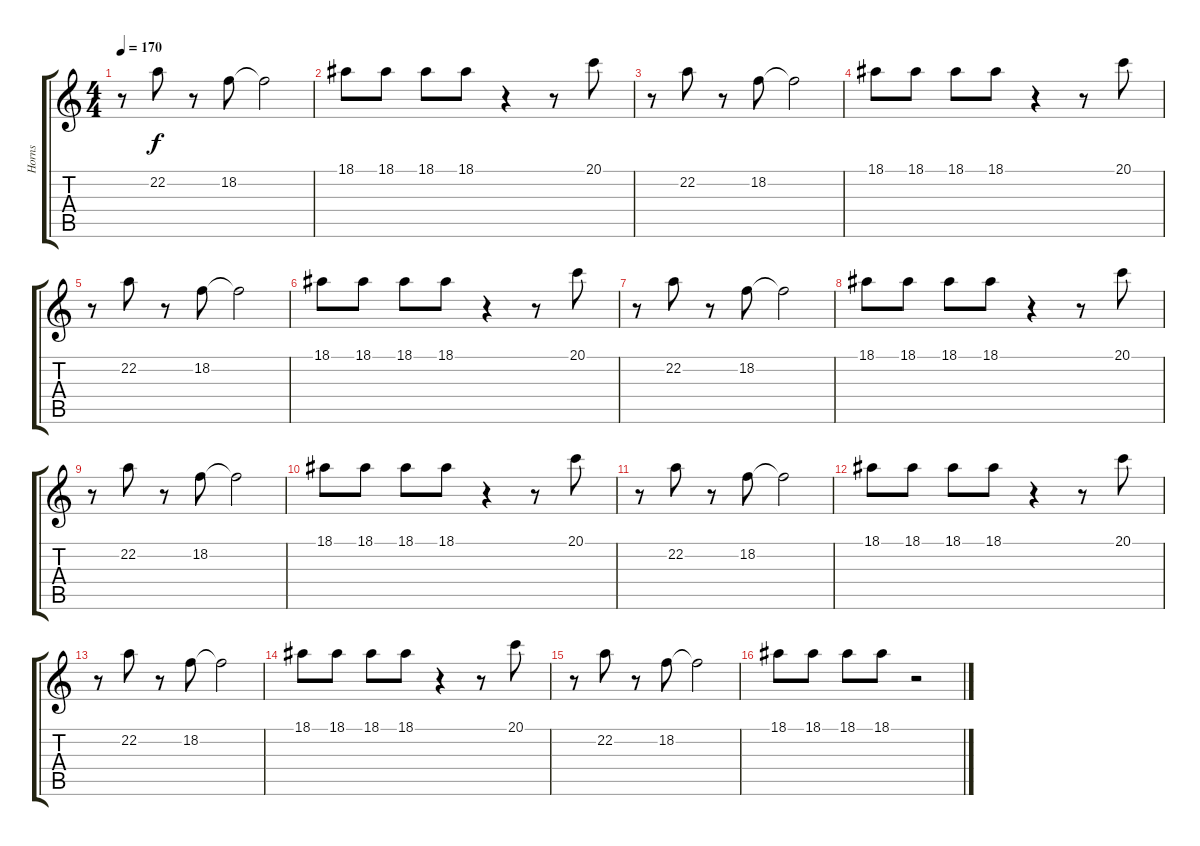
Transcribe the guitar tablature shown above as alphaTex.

\track ("Horns" "Horns") {instrument brasssection}
\staff {score tabs}
\tuning (E4 B3 G3 D3 A2 E2) {hide}
\ts (4 4)
\tempo 170
\clef g2
\ks c
r.8{dy f} 22.2.8 r.8 18.2.8 18.2{t}.2 |
18.1.8 18.1.8 18.1.8 18.1.8 r.4 r.8 20.1.8 |
r.8 22.2.8 r.8 18.2.8 18.2{t}.2 |
18.1.8 18.1.8 18.1.8 18.1.8 r.4 r.8 20.1.8 |
r.8 22.2.8 r.8 18.2.8 18.2{t}.2 |
18.1.8 18.1.8 18.1.8 18.1.8 r.4 r.8 20.1.8 |
r.8 22.2.8 r.8 18.2.8 18.2{t}.2 |
18.1.8 18.1.8 18.1.8 18.1.8 r.4 r.8 20.1.8 |
r.8 22.2.8 r.8 18.2.8 18.2{t}.2 |
18.1.8 18.1.8 18.1.8 18.1.8 r.4 r.8 20.1.8 |
r.8 22.2.8 r.8 18.2.8 18.2{t}.2 |
18.1.8 18.1.8 18.1.8 18.1.8 r.4 r.8 20.1.8 |
r.8 22.2.8 r.8 18.2.8 18.2{t}.2 |
18.1.8 18.1.8 18.1.8 18.1.8 r.4 r.8 20.1.8 |
r.8 22.2.8 r.8 18.2.8 18.2{t}.2 |
18.1.8 18.1.8 18.1.8 18.1.8 r.2
